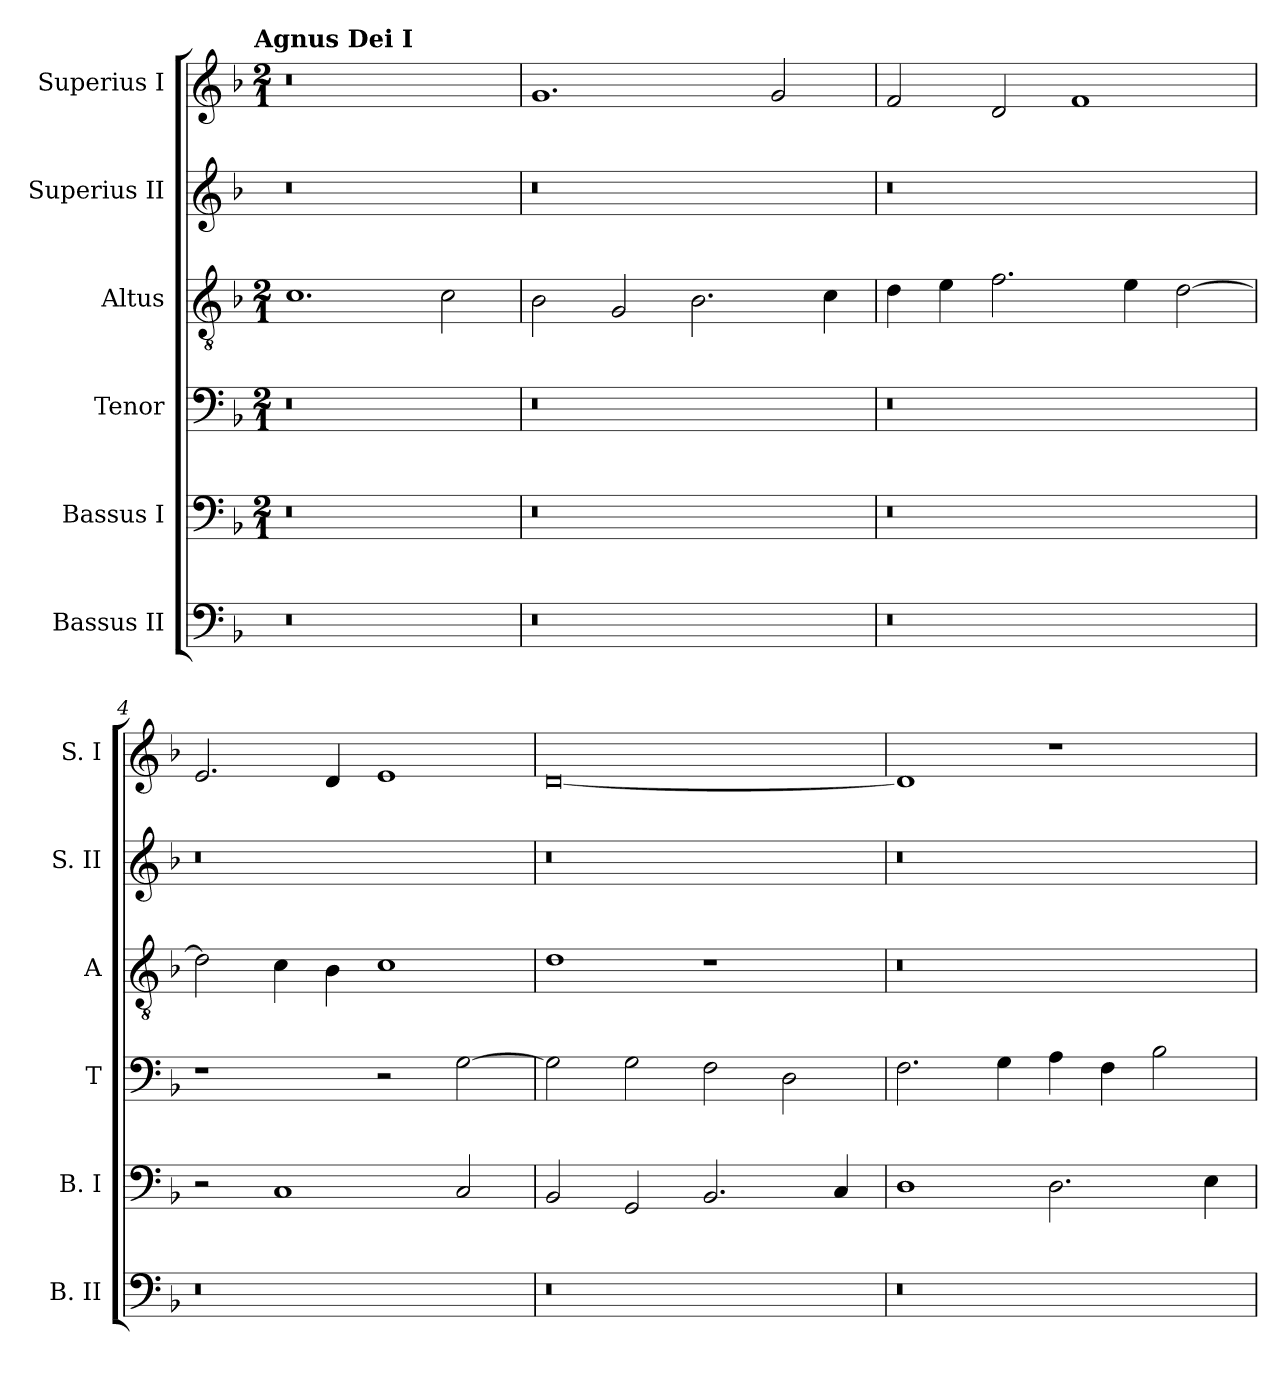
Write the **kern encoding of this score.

**kern	**kern	**kern	**kern	**kern	**kern
*part6	*part5	*part4	*part3	*part2	*part1
*staff6	*staff5	*staff4	*staff3	*staff2	*staff1
*I"Bassus II	*I"Bassus I	*I"Tenor	*I"Altus	*I"Superius II	*I"Superius I
*I'B. II	*I'B. I	*I'T	*I'A	*I'S. II	*I'S. I
*clefF4	*clefF4	*clefF4	*clefGv2	*clefG2	*clefG2
*k[b-]	*k[b-]	*k[b-]	*k[b-]	*k[b-]	*k[b-]
*F:	*F:	*F:	*F:	*F:	*F:
!!LO:TX:omd:t=Agnus Dei I
*	*M2/1	*M2/1	*M2/1	*	*M2/1
=1	=1	=1	=1	=1	=1
0r	0r	0r	1.c	0r	0r
.	.	.	2c	.	.
=2	=2	=2	=2	=2	=2
0r	0r	0r	2B-	0r	1.g
.	.	.	2G	.	.
.	.	.	2.B-	.	.
.	.	.	.	.	2g
.	.	.	4c	.	.
=3	=3	=3	=3	=3	=3
0r	0r	0r	4d	0r	2f
.	.	.	4e	.	.
.	.	.	2.f	.	2d
.	.	.	.	.	1f
.	.	.	4e	.	.
.	.	.	[2d	.	.
=4	=4	=4	=4	=4	=4
0r	2r	1r	2d]	0r	2.e
.	1C	.	4c	.	.
.	.	.	4B-	.	4d
.	.	2r	1c	.	1e
.	2C	[2G	.	.	.
=5	=5	=5	=5	=5	=5
0r	2BB-	2G]	1d	0r	[0d
.	2GG	2G	.	.	.
.	2.BB-	2F	1r	.	.
.	.	2D	.	.	.
.	4C	.	.	.	.
=6	=6	=6	=6	=6	=6
0r	1D	2.F	0r	0r	1d]
.	.	4G	.	.	.
.	2.D	4A	.	.	1r
.	.	4F	.	.	.
.	.	2B-	.	.	.
.	4E	.	.	.	.
=	=	=	=	=	=
*-	*-	*-	*-	*-	*-
